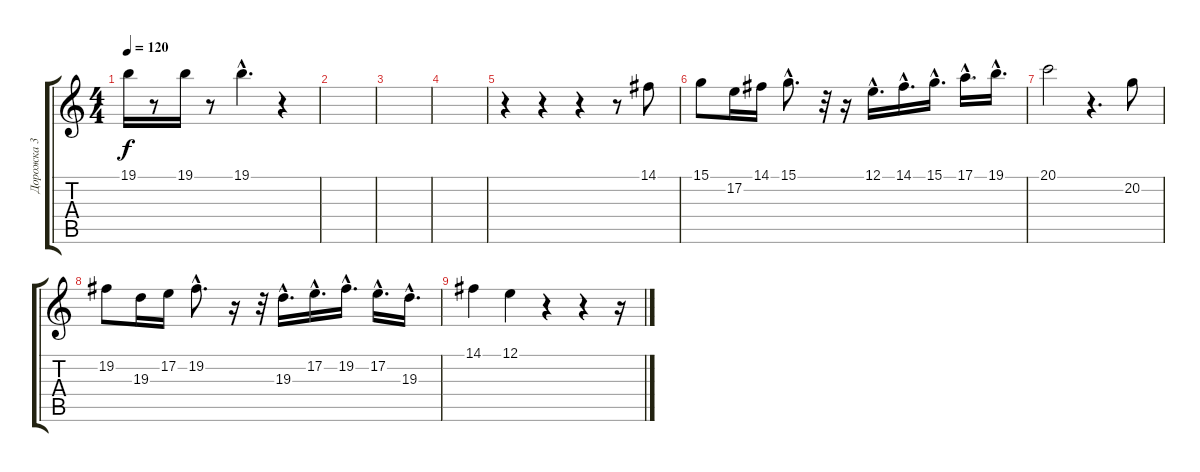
\track ("Дорожка 3" "Дорожка 3") {instrument flute}
\staff {score tabs}
\tuning (E4 B3 G3 D3 A2 E2) {hide}
\ts (4 4)
\tempo 120
\clef g2
\ks c
19.1.16{dy f} r.8 19.1.16 r.8 19.1{hac}.4{d} r.4 |
|
|
|
r.4 r.4 r.4 r.8 14.1.8 |
15.1.8 17.2.16 14.1.16 15.1{hac}.8{d} r.32 r.16 12.1{hac}.16{d} 14.1{hac}.16{d} 15.1{hac}.16{d} 17.1{hac}.16{d} 19.1{hac}.16{d} |
20.1.2 r.4{d} 20.2.8 |
19.2.8 19.3.16 17.2.16 19.2{hac}.8{d} r.16 r.32 19.3{hac}.16{d} 17.2{hac}.16{d} 19.2{hac}.16{d} 17.2{hac}.16{d} 19.3{hac}.16{d} |
14.1.4 12.1.4 r.4 r.4 r.16
